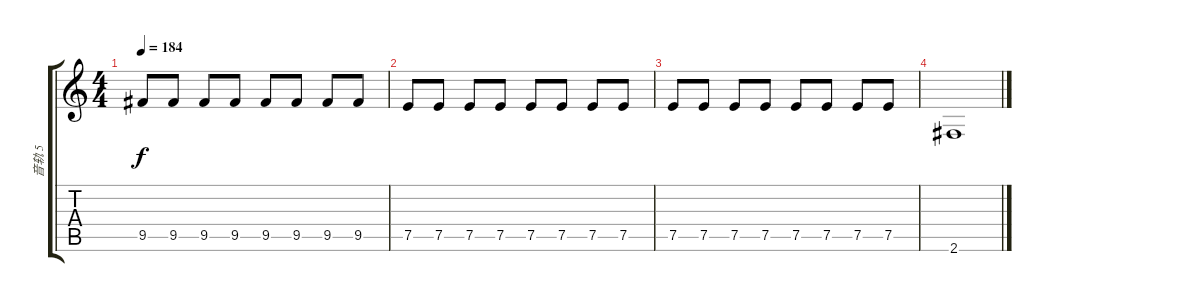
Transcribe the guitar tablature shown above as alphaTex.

\track ("音轨 5" "音轨 5") {instrument acousticbass}
\staff {score tabs}
\tuning (E4 B3 G3 D3 A2 E2) {hide}
\ts (4 4)
\tempo 184
\clef g2
\ks c
9.5.8{dy f} 9.5.8 9.5.8 9.5.8 9.5.8 9.5.8 9.5.8 9.5.8 |
7.5.8 7.5.8 7.5.8 7.5.8 7.5.8 7.5.8 7.5.8 7.5.8 |
7.5.8 7.5.8 7.5.8 7.5.8 7.5.8 7.5.8 7.5.8 7.5.8 |
2.6.1
